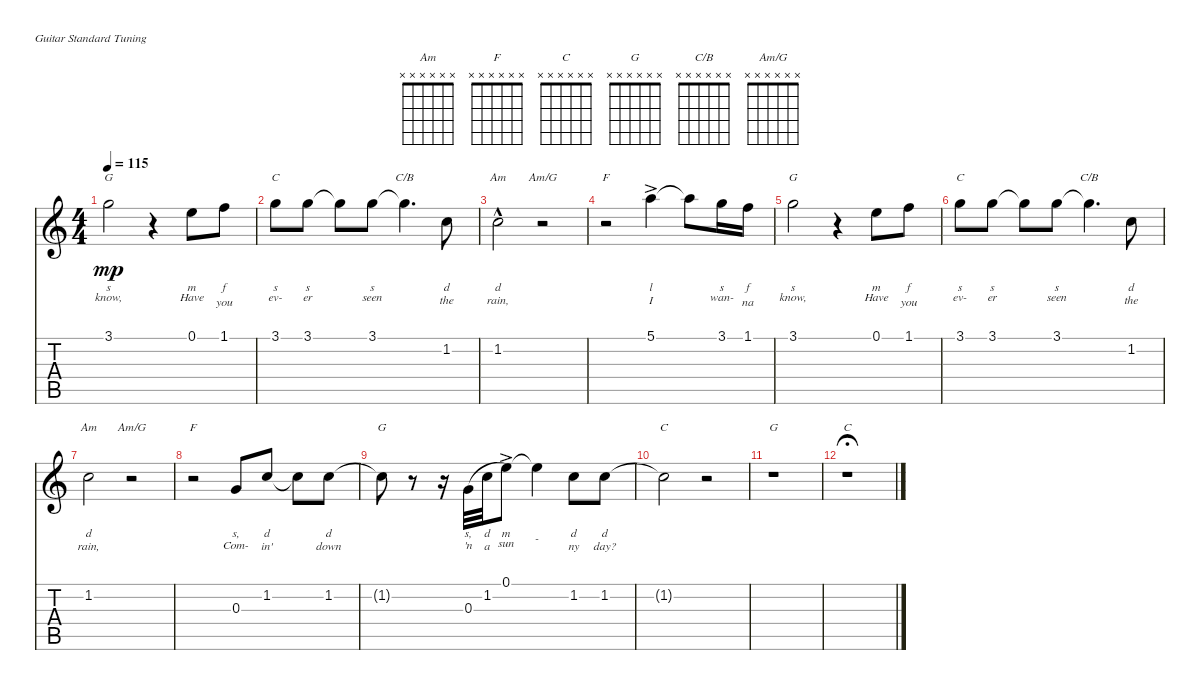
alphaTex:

\defaultSystemsLayout 4
\bracketExtendMode nobrackets
\singleTrackTrackNamePolicy hidden
\multiTrackTrackNamePolicy hidden
\firstSystemTrackNameOrientation horizontal
\otherSystemsTrackNameOrientation horizontal
\track ("Vocals" "Vocals") {instrument acousticguitarsteel}
\staff {score tabs}
\tuning (E4 B3 G3 D3 A2 E2)
\chord ("Am" x x x x x x)
\chord ("F" x x x x x x)
\chord ("C" x x x x x x)
\chord ("G" x x x x x x)
\chord ("C/B" x x x x x x)
\chord ("Am/G" x x x x x x)
\ts (4 4)
\tempo 115
\clef g2
\ks c
3.1.2{ch "G" lyrics (0 "s") lyrics (1 "know,") lyrics (2 "") lyrics (3 "") lyrics (4 "") dy mp} r.4 0.1.8{lyrics (0 "m") lyrics (1 "Have") lyrics (2 "") lyrics (3 "") lyrics (4 "")} 1.1.8{lyrics (0 "f") lyrics (1 "you") lyrics (2 "") lyrics (3 "") lyrics (4 "")} |
3.1.8{ch "C" lyrics (0 "s") lyrics (1 "ev-") lyrics (2 "") lyrics (3 "") lyrics (4 "")} 3.1.8{lyrics (0 "s") lyrics (1 "er") lyrics (2 "") lyrics (3 "") lyrics (4 "")} 3.1{t}.8{lyrics (0 "") lyrics (1 "") lyrics (2 "") lyrics (3 "") lyrics (4 "")} 3.1.8{lyrics (0 "s") lyrics (1 "seen") lyrics (2 "") lyrics (3 "") lyrics (4 "")} 3.1{t}.4{d ch "C/B" lyrics (0 "") lyrics (1 "") lyrics (2 "") lyrics (3 "") lyrics (4 "")} 1.2.8{lyrics (0 "d") lyrics (1 "the") lyrics (2 "") lyrics (3 "") lyrics (4 "")} |
1.2{hac}.2{ch "Am" lyrics (0 "d") lyrics (1 "rain,") lyrics (2 "") lyrics (3 "") lyrics (4 "")} r.2{ch "Am/G"} |
r.2{ch "F"} 5.1{ac}.4{lyrics (0 "l") lyrics (1 "I") lyrics (2 "") lyrics (3 "") lyrics (4 "")} 5.1{t}.8{lyrics (0 "") lyrics (1 "") lyrics (2 "") lyrics (3 "") lyrics (4 "")} 3.1.16{lyrics (0 "s") lyrics (1 "wan-") lyrics (2 "") lyrics (3 "") lyrics (4 "")} 1.1.16{lyrics (0 "f") lyrics (1 "na") lyrics (2 "") lyrics (3 "") lyrics (4 "")} |
3.1.2{ch "G" lyrics (0 "s") lyrics (1 "know,") lyrics (2 "") lyrics (3 "") lyrics (4 "")} r.4 0.1.8{lyrics (0 "m") lyrics (1 "Have") lyrics (2 "") lyrics (3 "") lyrics (4 "")} 1.1.8{lyrics (0 "f") lyrics (1 "you") lyrics (2 "") lyrics (3 "") lyrics (4 "")} |
3.1.8{ch "C" lyrics (0 "s") lyrics (1 "ev-") lyrics (2 "") lyrics (3 "") lyrics (4 "")} 3.1.8{lyrics (0 "s") lyrics (1 "er") lyrics (2 "") lyrics (3 "") lyrics (4 "")} 3.1{t}.8{lyrics (0 "") lyrics (1 "") lyrics (2 "") lyrics (3 "") lyrics (4 "")} 3.1.8{lyrics (0 "s") lyrics (1 "seen") lyrics (2 "") lyrics (3 "") lyrics (4 "")} 3.1{t}.4{d ch "C/B" lyrics (0 "") lyrics (1 "") lyrics (2 "") lyrics (3 "") lyrics (4 "")} 1.2.8{lyrics (0 "d") lyrics (1 "the") lyrics (2 "") lyrics (3 "") lyrics (4 "")} |
1.2.2{ch "Am" lyrics (0 "d") lyrics (1 "rain,") lyrics (2 "") lyrics (3 "") lyrics (4 "")} r.2{ch "Am/G"} |
r.2{ch "F"} 0.3.8{lyrics (0 "s,") lyrics (1 "Com-") lyrics (2 "") lyrics (3 "") lyrics (4 "")} 1.2.8{lyrics (0 "d") lyrics (1 "in'") lyrics (2 "") lyrics (3 "") lyrics (4 "")} 1.2{t}.8{lyrics (0 "") lyrics (1 "") lyrics (2 "") lyrics (3 "") lyrics (4 "")} 1.2.8{lyrics (0 "d") lyrics (1 "down") lyrics (2 "") lyrics (3 "") lyrics (4 "")} |
1.2{t}.8{ch "G" lyrics (0 "") lyrics (1 "") lyrics (2 "") lyrics (3 "") lyrics (4 "")} r.8 r.16 0.3.32{lyrics (0 "s,") lyrics (1 "'n") lyrics (2 "") lyrics (3 "") lyrics (4 "") legatoorigin} 1.2.32{lyrics (0 "d") lyrics (1 "a") lyrics (2 "") lyrics (3 "") lyrics (4 "") legatoorigin} 0.1{ac}.8{lyrics (0 "m") lyrics (1 "sun") lyrics (2 "") lyrics (3 "") lyrics (4 "")} 0.1{t}.4{lyrics (0 "") lyrics (1 "-") lyrics (2 "") lyrics (3 "") lyrics (4 "")} 1.2.8{lyrics (0 "d") lyrics (1 "ny") lyrics (2 "") lyrics (3 "") lyrics (4 "")} 1.2.8{lyrics (0 "d") lyrics (1 "day?") lyrics (2 "") lyrics (3 "") lyrics (4 "")} |
1.2{t}.2{ch "C" lyrics (0 "") lyrics (1 "") lyrics (2 "") lyrics (3 "") lyrics (4 "")} r.2 |
r.1{ch "G"} |
r.1{ch "C" fermata (medium 0.62)}
